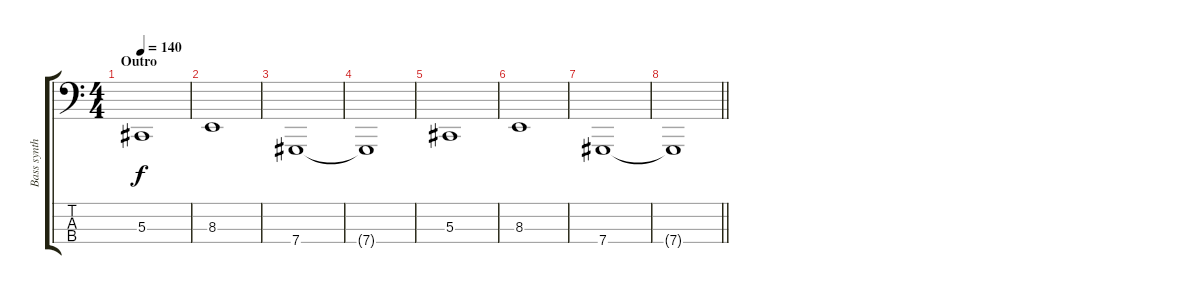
\track ("Bass synth" "Bass synth") {instrument lead2sawtooth}
\staff {score tabs}
\tuning (Gb2 Db2 Ab1 Db1) {hide}
\ts (4 4)
\section ("" "Outro")
\tempo 140
\clef f4
\ks c
5.3.1{dy f} |
8.3.1 |
7.4.1 |
7.4{t}.1 |
5.3.1 |
8.3.1 |
7.4.1 |
\barLineRight lightlight
7.4{t}.1
